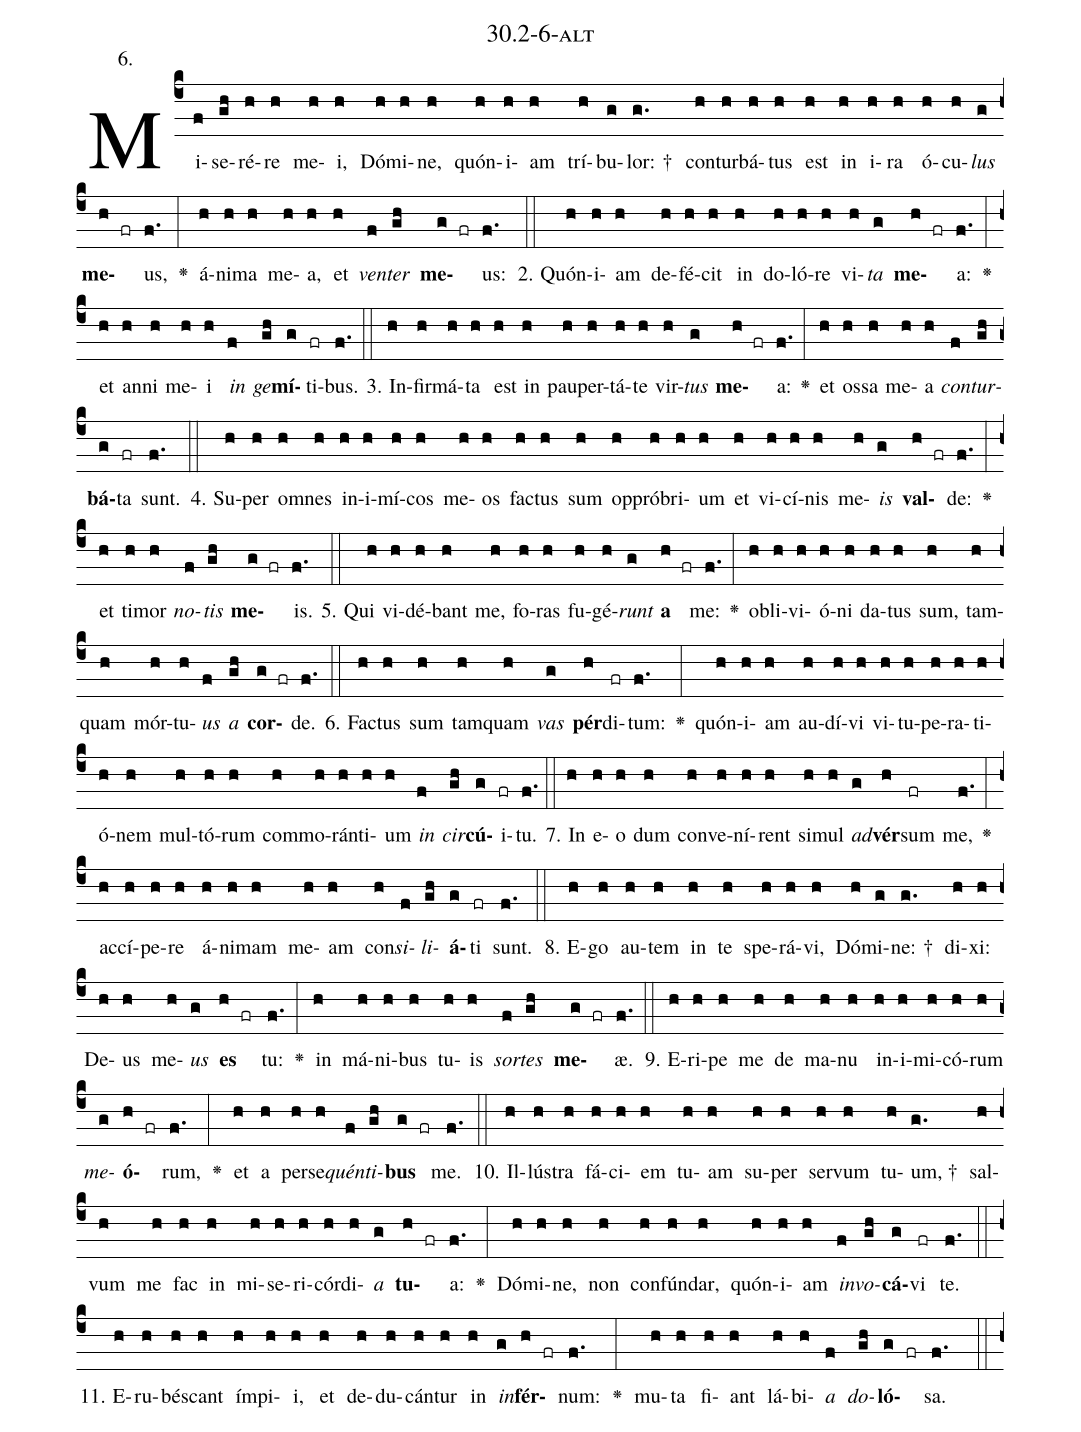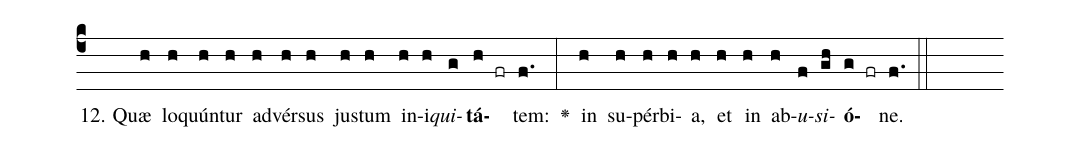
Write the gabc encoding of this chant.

name: 30.2-6-alt;
annotation: 6.;
%%
(c4)Mi(f)se(gh)ré(h)re(h) me(h)i,(h) Dó(h)mi(h)ne,(h) quón(h)i(h)am(h) trí(h)bu(g)lor: †(g.) con(h)tur(h)bá(h)tus(h) est(h) in(h) i(h)ra(h) ó(h)cu(h)<i>lus</i>(g) <b>me</b>(h fr)us,(f.) <v>\greheightstar</v>(:) á(h)ni(h)ma(h) me(h)a,(h) et(h) <i>ven</i>(f)<i>ter</i>(gh) <b>me</b>(g fr)us:(f.) (::)
2. Quón(h)i(h)am(h) de(h)fé(h)cit(h) in(h) do(h)ló(h)re(h) vi(h)<i>ta</i>(g) <b>me</b>(h fr)a:(f.) <v>\greheightstar</v>(:) et(h) an(h)ni(h) me(h)i(h) <i>in</i>(f) <i>ge</i>(gh)<b>mí</b>(g)ti(fr)bus.(f.) (::)
3. In(h)fir(h)má(h)ta(h) est(h) in(h) pau(h)per(h)tá(h)te(h) vir(h)<i>tus</i>(g) <b>me</b>(h fr)a:(f.) <v>\greheightstar</v>(:) et(h) os(h)sa(h) me(h)a(h) <i>con</i>(f)<i>tur</i>(gh)<b>bá</b>(g)ta(fr) sunt.(f.) (::)
4. Su(h)per(h) om(h)nes(h) in(h)i(h)mí(h)cos(h) me(h)os(h) fac(h)tus(h) sum(h) op(h)pró(h)bri(h)um(h) et(h) vi(h)cí(h)nis(h) me(h)<i>is</i>(g) <b>val</b>(h fr)de:(f.) <v>\greheightstar</v>(:) et(h) ti(h)mor(h) <i>no</i>(f)<i>tis</i>(gh) <b>me</b>(g fr)is.(f.) (::)
5. Qui(h) vi(h)dé(h)bant(h) me,(h) fo(h)ras(h) fu(h)gé(h)<i>runt</i>(g) <b>a</b>(h fr) me:(f.) <v>\greheightstar</v>(:) ob(h)li(h)vi(h)ó(h)ni(h) da(h)tus(h) sum,(h) tam(h)quam(h) mór(h)tu(h)<i>us</i>(f) <i>a</i>(gh) <b>cor</b>(g fr)de.(f.) (::)
6. Fac(h)tus(h) sum(h) tam(h)quam(h) <i>vas</i>(g) <b>pér</b>(h)di(fr)tum:(f.) <v>\greheightstar</v>(:) quón(h)i(h)am(h) au(h)dí(h)vi(h) vi(h)tu(h)pe(h)ra(h)ti(h)ó(h)nem(h) mul(h)tó(h)rum(h) com(h)mo(h)rán(h)ti(h)um(h) <i>in</i>(f) <i>cir</i>(gh)<b>cú</b>(g)i(fr)tu.(f.) (::)
7. In(h) e(h)o(h) dum(h) con(h)ve(h)ní(h)rent(h) si(h)mul(h) <i>ad</i>(g)<b>vér</b>(h)sum(fr) me,(f.) <v>\greheightstar</v>(:) ac(h)cí(h)pe(h)re(h) á(h)ni(h)mam(h) me(h)am(h) con(h)<i>si</i>(f)<i>li</i>(gh)<b>á</b>(g)ti(fr) sunt.(f.) (::)
8. E(h)go(h) au(h)tem(h) in(h) te(h) spe(h)rá(h)vi,(h) Dó(h)mi(g)ne: †(g.) di(h)xi:(h) De(h)us(h) me(h)<i>us</i>(g) <b>es</b>(h fr) tu:(f.) <v>\greheightstar</v>(:) in(h) má(h)ni(h)bus(h) tu(h)is(h) <i>sor</i>(f)<i>tes</i>(gh) <b>me</b>(g fr)æ.(f.) (::)
9. E(h)ri(h)pe(h) me(h) de(h) ma(h)nu(h) in(h)i(h)mi(h)có(h)rum(h) <i>me</i>(g)<b>ó</b>(h fr)rum,(f.) <v>\greheightstar</v>(:) et(h) a(h) per(h)se(h)<i>quén</i>(f)<i>ti</i>(gh)<b>bus</b>(g fr) me.(f.) (::)
10. Il(h)lús(h)tra(h) fá(h)ci(h)em(h) tu(h)am(h) su(h)per(h) ser(h)vum(h) tu(h)um, †(g.) sal(h)vum(h) me(h) fac(h) in(h) mi(h)se(h)ri(h)cór(h)di(h)<i>a</i>(g) <b>tu</b>(h fr)a:(f.) <v>\greheightstar</v>(:) Dó(h)mi(h)ne,(h) non(h) con(h)fún(h)dar,(h) quón(h)i(h)am(h) <i>in</i>(f)<i>vo</i>(gh)<b>cá</b>(g)vi(fr) te.(f.) (::)
11. E(h)ru(h)bés(h)cant(h) ím(h)pi(h)i,(h) et(h) de(h)du(h)cán(h)tur(h) in(h) <i>in</i>(g)<b>fér</b>(h fr)num:(f.) <v>\greheightstar</v>(:) mu(h)ta(h) fi(h)ant(h) lá(h)bi(h)<i>a</i>(f) <i>do</i>(gh)<b>ló</b>(g fr)sa.(f.) (::)
12. Quæ(h) lo(h)quún(h)tur(h) ad(h)vér(h)sus(h) jus(h)tum(h) in(h)i(h)<i>qui</i>(g)<b>tá</b>(h fr)tem:(f.) <v>\greheightstar</v>(:) in(h) su(h)pér(h)bi(h)a,(h) et(h) in(h) ab(h)<i>u</i>(f)<i>si</i>(gh)<b>ó</b>(g fr)ne.(f.) (::)
